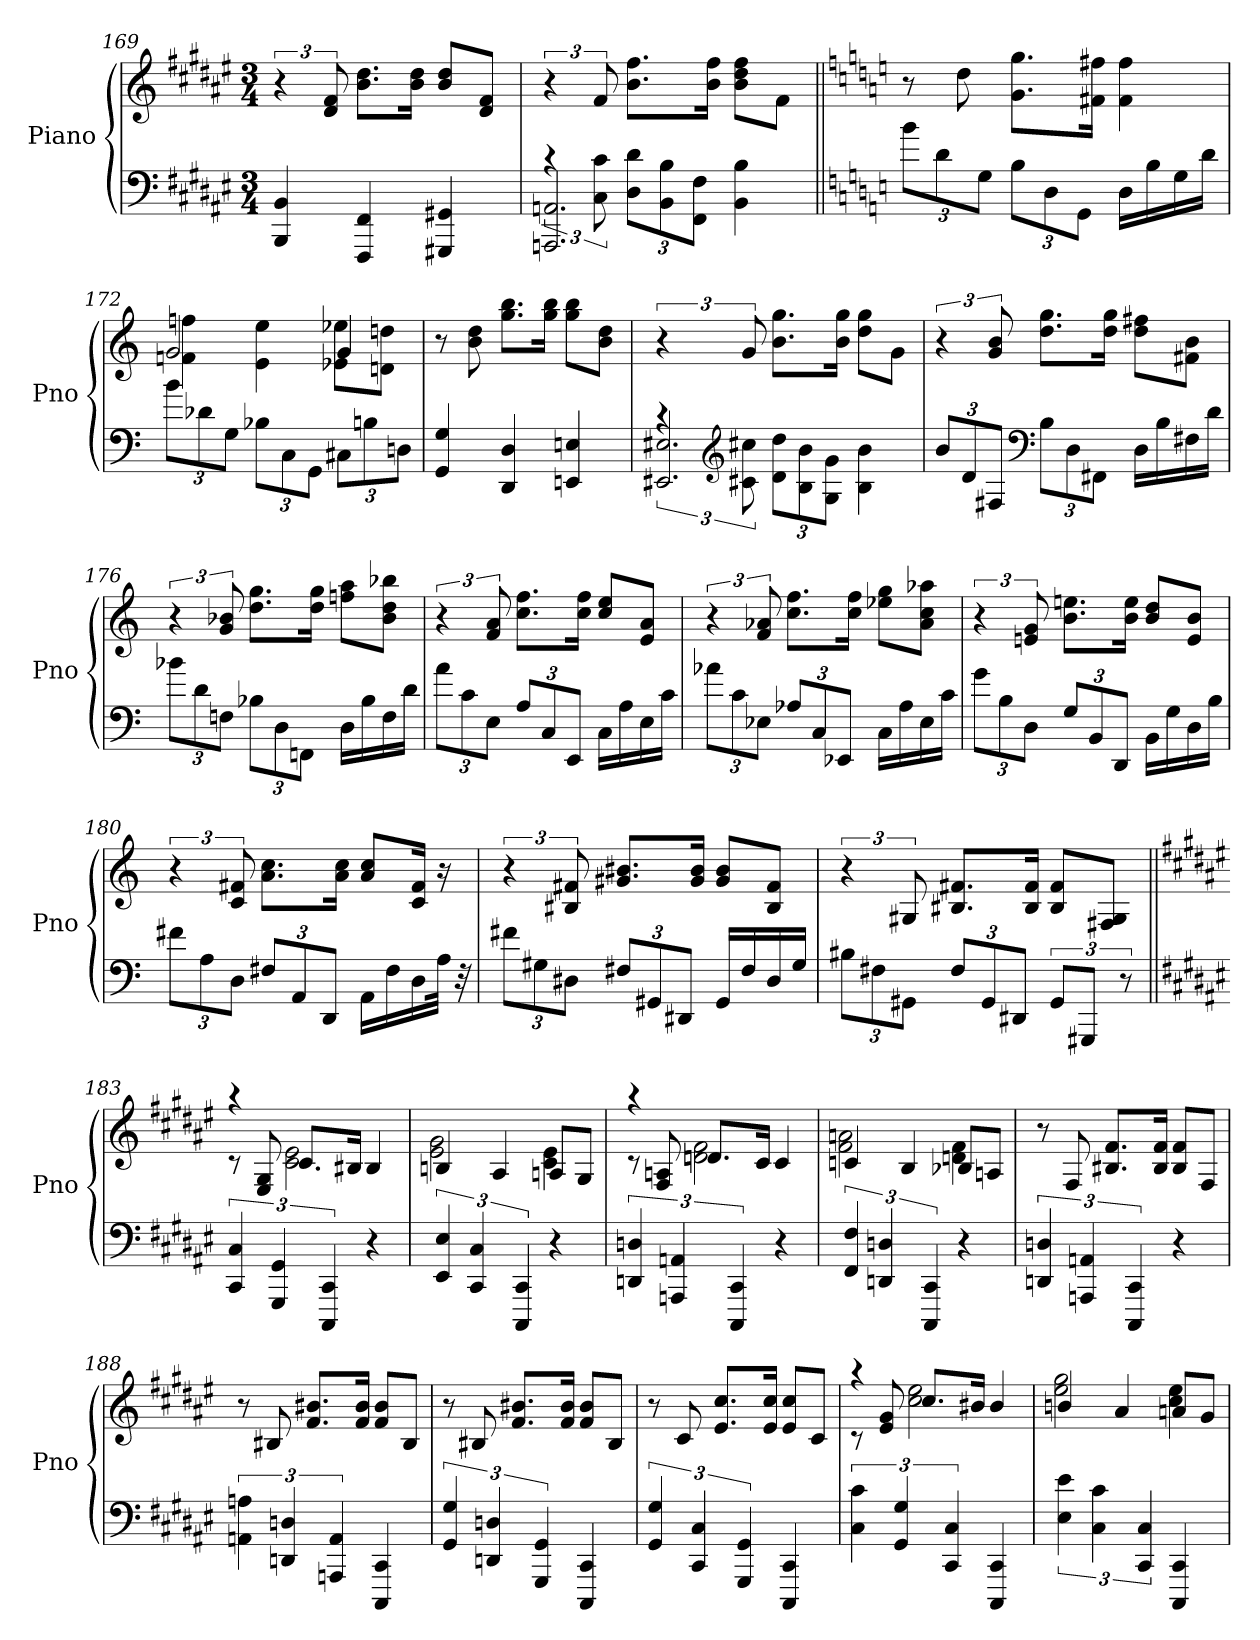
**kern	**kern
*part1	*part1
*staff2	*staff1
*I"Piano	*
*I'Pno	*
*clefF4	*clefG2
*k[f#c#g#d#a#e#]	*k[f#c#g#d#a#e#]
*M3/4	*M3/4
=169	=169
4BBB 4BB	6r
.	12d# 12f#
4FFF# 4FF#	8.b 8.dd#L
.	16b 16dd#Jk
4GGG#X 4GG#X	8b 8dd#L
.	8d# 8f#J
=170	=170
*^	*
2.AAAn 2.AAn	6rc	6r
.	12C# 12c#	12f#
.	12D# 12d#L	8.b 8.ff#L
.	12BB 12B	.
.	12FF# 12F#J	.
.	.	16b 16ff#Jk
.	4BB 4B	8b 8dd# 8ff#L
.	.	8f#J
*v	*v	*
=171||	=171||
*k[]	*k[]
12bL	8r
12d	.
.	8dd
12GJ	.
12BL	8.g 8.ggL
12D	.
12GGJ	.
.	16f#X 16ff#XJk
16DLL	4f# 4ff#
16B	.
16G	.
16dJJ	.
=172	=172
*	*^
12bL	2g	4fn 4ffn
12d-X	.	.
12GJ	.	.
12B-XL	.	4e 4ee
12C	.	.
12GGJ	.	.
12C#XL	4g	8e-X 8ee-XL
12Bn	.	.
.	.	8dn 8ddnJ
12DnJ	.	.
*	*v	*v
=173	=173
4GG 4G	8r
.	8b 8dd
4DD 4D	8.gg 8.bbL
.	16gg 16bbJk
4EEn 4En	8gg 8bbL
.	8b 8ddJ
=174	=174
*^	*
2.EE#X 2.E#X	6rc	6r
*clefG2	*	*
.	12c#X 12cc#X	12g
.	12d 12ddL	8.b 8.ggL
.	12B 12b	.
.	12G 12gJ	.
.	.	16b 16ggJk
.	4B 4b	8dd 8ggL
.	.	8gJ
*v	*v	*
=175	=175
12bL	6r
12d	.
12F#XJ	12g 12b
*clefF4	*
12BL	8.dd 8.ggL
12D	.
12FF#XJ	.
.	16dd 16ggJk
16DLL	8dd 8ff#XL
16B	.
16F#X	8f#X 8bJ
16dJJ	.
=176	=176
12b-XL	6r
12d	.
12FnJ	12g 12b-X
12B-XL	8.dd 8.ggL
12D	.
12FFnJ	.
.	16dd 16ggJk
16DLL	8ffn 8aaL
16B-	.
16F	8b- 8dd 8bb-XJ
16dJJ	.
=177	=177
12aL	6r
12c	.
12EJ	12f 12a
12AL	8.cc 8.ffL
12C	.
12EEJ	.
.	16cc 16ffJk
16CLL	8cc 8eeL
16A	.
16E	8e 8aJ
16cJJ	.
=178	=178
12a-XL	6r
12c	.
12E-XJ	12f 12a-X
12A-XL	8.cc 8.ffL
12C	.
12EE-XJ	.
.	16cc 16ffJk
16CLL	8ee-X 8ggL
16A-	.
16E-	8a- 8cc 8aa-XJ
16cJJ	.
=179	=179
12gL	6r
12B	.
12DJ	12en 12g
12GL	8.b 8.eenL
12BB	.
12DDJ	.
.	16b 16eeJk
16BBLL	8b 8ddL
16G	.
16D	8e 8bJ
16BJJ	.
=180	=180
12f#XL	6r
12A	.
12DJ	12c 12f#X
12F#XL	8.a 8.ccL
12AA	.
12DDJ	.
.	16a 16ccJk
16AALL	8a 8ccL
16F#	.
16D	16c 16f#Jk
32AJJk	16r
32r	.
=181	=181
12f#XL	6r
12G#X	.
12D#XJ	12B#X 12f#X
12F#XL	8.g#X 8.b#XL
12GG#X	.
12DD#XJ	.
.	16g# 16b#Jk
16GG#LL	8g# 8b#L
16F#	.
16D#	8B# 8f#J
16G#JJ	.
=182	=182
12B#XL	6r
12F#X	.
12GG#XJ	12G#X
12F#L	8.B#X 8.f#XL
12GG#	.
12DD#XJ	.
.	16B# 16f#Jk
12GG#L	8B# 8f#L
12GGG#XJ	.
.	8F#X 8G#J
12r	.
=183||	=183||
*k[f#c#g#d#a#e#]	*k[f#c#g#d#a#e#]
*	*^
6CC# 6C#	8rc	4raa
.	8E# 8G#	.
6GGG# 6GG#	.	.
.	8.c#L	2c# 2e#
6CCC# 6CC#	.	.
.	16B#XJk	.
4r	4B#	.
=184	=184	=184
6EE# 6E#	4Bn	2e# 2g#
6CC# 6C#	.	.
.	4A#	.
6CCC# 6CC#	.	.
4r	8AnL	4c# 4e#
.	8G#J	.
=185	=185	=185
6DDn 6Dn	8rc	4raa
.	8F# 8An	.
6AAAn 6AAn	.	.
.	8.dnL	2dn 2f#
6CCC# 6CC#	.	.
.	16c#Jk	.
4r	4c#	.
=186	=186	=186
6FF# 6F#	4cn	2f# 2an
6DDn 6Dn	.	.
.	4B	.
6CCC# 6CC#	.	.
4r	8B-XL	4dn 4f#
.	8AnJ	.
*	*v	*v
=187	=187
6DDn 6Dn	8r
.	8F#
6AAAn 6AAn	.
.	8.B#X 8.f#L
6CCC# 6CC#	.
.	16B# 16f#Jk
4r	8B# 8f#L
.	8F#J
=188	=188
6AAn 6An	8r
.	8B#X
6DDn 6Dn	.
.	8.f# 8.b#XL
6AAAn 6AA	.
.	16f# 16b#Jk
4CCC# 4CC#	8f# 8b#L
.	8B#J
=189	=189
6GG# 6G#	8r
.	8B#X
6DDn 6Dn	.
.	8.f# 8.b#XL
6GGG# 6GG#	.
.	16f# 16b#Jk
4CCC# 4CC#	8f# 8b#L
.	8B#J
=190	=190
6GG# 6G#	8r
.	8c#
6CC# 6C#	.
.	8.e# 8.cc#L
6GGG# 6GG#	.
.	16e# 16cc#Jk
4CCC# 4CC#	8e# 8cc#L
.	8c#J
=191	=191
*	*^
6C# 6c#	8rc	4raa
.	8e# 8g#	.
6GG# 6G#	.	.
.	8.cc#L	2cc# 2ee#
6CC# 6C#	.	.
.	16b#XJk	.
4CCC# 4CC#	4b#	.
=192	=192	=192
6E# 6e#	4bn	2ee# 2gg#
6C# 6c#	.	.
.	4a#	.
6CC# 6C#	.	.
4CCC# 4CC#	8anL	4cc# 4ee#
.	8g#J	.
*	*v	*v
=	=
*-	*-
